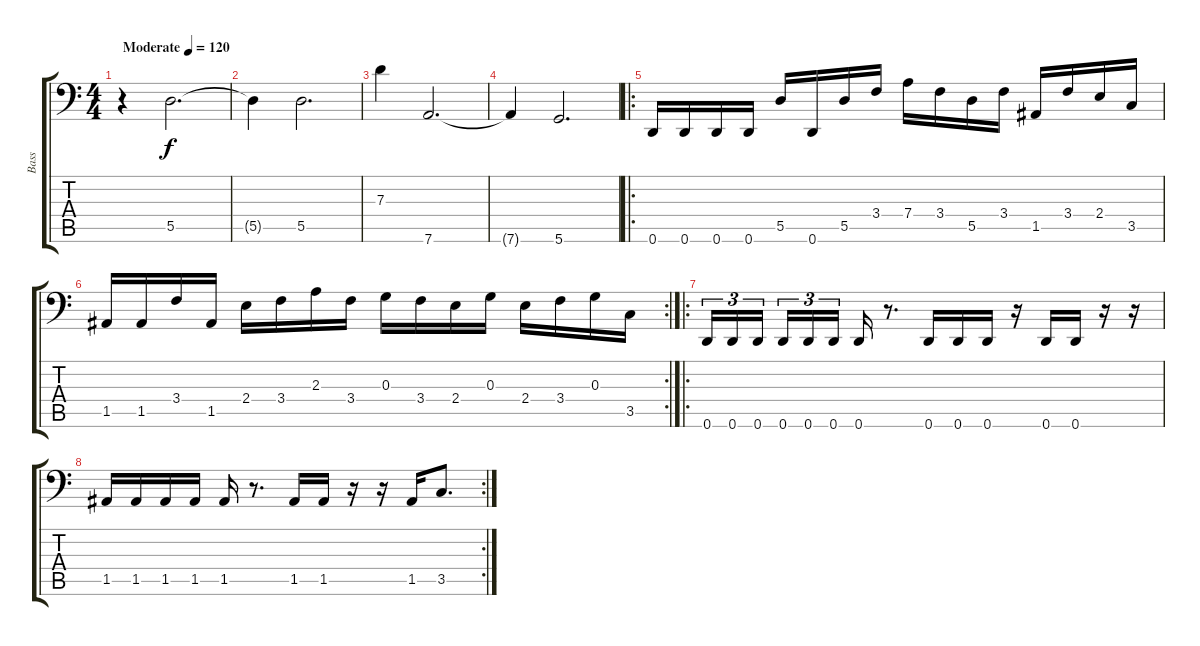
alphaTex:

\track ("Bass" "Bass") {instrument electricbasspick}
\staff {score tabs}
\tuning (E3 B2 G2 D2 A1 D1) {hide}
\ts (4 4)
\tempo (120 "Moderate")
\clef f4
\ks c
r.4{dy f instrument electricbasspick} 5.5.2{d} |
5.5{t}.4 5.5.2{d} |
7.3.4 7.6.2{d} |
7.6{t}.4 5.6.2{d} |
\ro
0.6.16 0.6.16 0.6.16 0.6.16 5.5.16 0.6.16 5.5.16 3.4.16 7.4.16 3.4.16 5.5.16 3.4.16 1.5.16 3.4.16 2.4.16 3.5.16 |
\rc 2
1.5.16 1.5.16 3.4.16 1.5.16 2.4.16 3.4.16 2.3.16 3.4.16 0.3.16 3.4.16 2.4.16 0.3.16 2.4.16 3.4.16 0.3.16 3.5.16 |
\ro
0.6.16{tu (3 2)} 0.6.16{tu (3 2)} 0.6.16{tu (3 2) beam splitsecondary} 0.6.16{tu (3 2)} 0.6.16{tu (3 2)} 0.6.16{tu (3 2)} 0.6.16 r.8{d} 0.6.16 0.6.16 0.6.16 r.16 0.6.16 0.6.16 r.16 r.16 |
\rc 2
1.5.16 1.5.16 1.5.16 1.5.16 1.5.16 r.8{d} 1.5.16 1.5.16 r.16 r.16 1.5.16 3.5.8{d}
